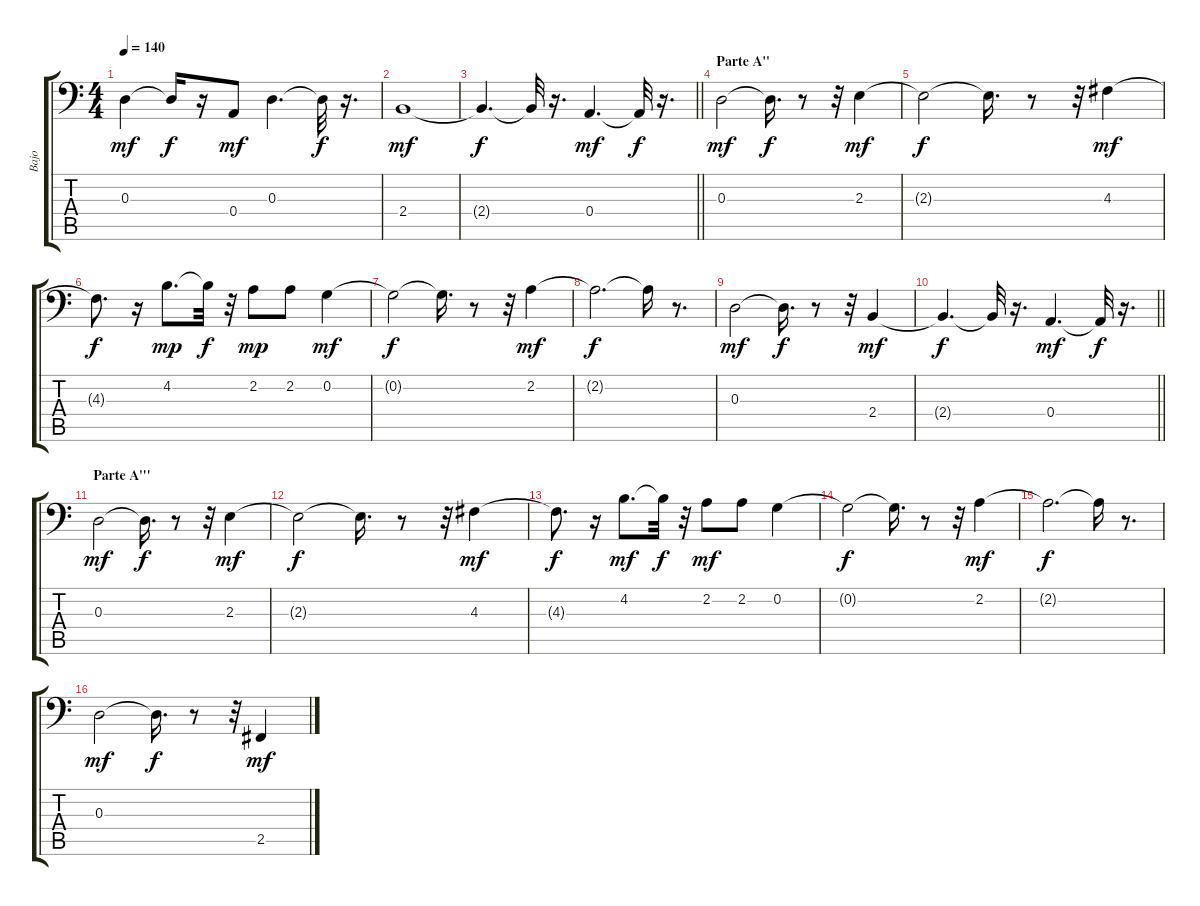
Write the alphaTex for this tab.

\track ("Bajo" "Bajo") {instrument electricbassfinger}
\staff {score tabs}
\tuning (C3 G2 D2 A1 E1 B0) {hide}
\ts (4 4)
\tempo 140
\clef f4
\ks c
0.3.4{dy mf} 0.3{t}.16{dy f} r.16 0.4.8{dy mf} 0.3.4{d} 0.3{t}.32{dy f} r.16{d} |
2.4.1{dy mf} |
\barLineRight lightlight
2.4{t}.4{d dy f} 2.4{t}.32 r.16{d} 0.4.4{d dy mf} 0.4{t}.32{dy f} r.16{d} |
\section ("" "Parte A''")
0.3.2{dy mf} 0.3{t}.16{d dy f} r.8 r.32 2.3.4{dy mf} |
2.3{t}.2{dy f} 2.3{t}.16{d} r.8 r.32 4.3.4{dy mf} |
4.3{t}.8{d dy f} r.16 4.2.8{d dy mp} 4.2{t}.32{dy f} r.32 2.2.8{dy mp} 2.2.8 0.2.4{dy mf} |
0.2{t}.2{dy f} 0.2{t}.16{d} r.8 r.32 2.2.4{dy mf} |
2.2{t}.2{d dy f} 2.2{t}.16 r.8{d} |
0.3.2{dy mf} 0.3{t}.16{d dy f} r.8 r.32 2.4.4{dy mf} |
\barLineRight lightlight
2.4{t}.4{d dy f} 2.4{t}.32 r.16{d} 0.4.4{d dy mf} 0.4{t}.32{dy f} r.16{d} |
\section ("" "Parte A'''")
0.3.2{dy mf} 0.3{t}.16{d dy f} r.8 r.32 2.3.4{dy mf} |
2.3{t}.2{dy f} 2.3{t}.16{d} r.8 r.32 4.3.4{dy mf} |
4.3{t}.8{d dy f} r.16 4.2.8{d dy mf} 4.2{t}.32{dy f} r.32 2.2.8{dy mf} 2.2.8 0.2.4 |
0.2{t}.2{dy f} 0.2{t}.16{d} r.8 r.32 2.2.4{dy mf} |
2.2{t}.2{d dy f} 2.2{t}.16 r.8{d} |
0.3.2{dy mf} 0.3{t}.16{d dy f} r.8 r.32 2.5.4{dy mf}
